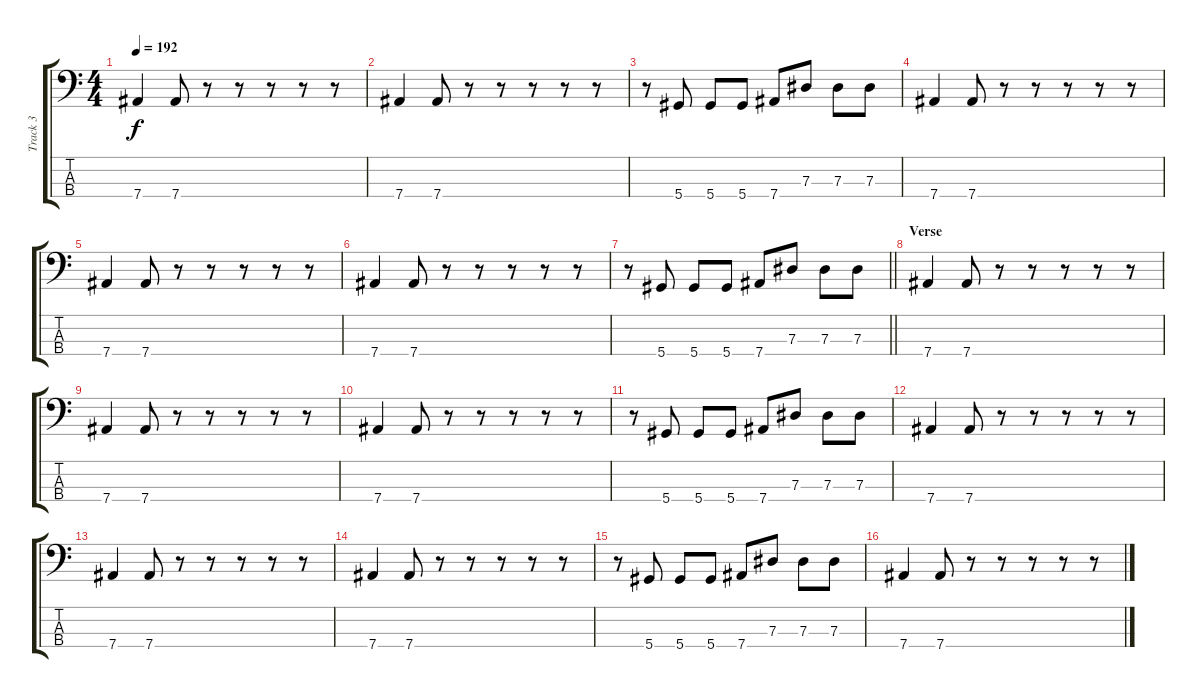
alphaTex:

\track ("Track 3" "Track 3") {instrument electricbassfinger}
\staff {score tabs}
\tuning (Gb2 Db2 Ab1 Eb1) {hide}
\ts (4 4)
\tempo 192
\clef f4
\ks c
7.4.4{dy f} 7.4.8 r.8 r.8 r.8 r.8 r.8 |
7.4.4 7.4.8 r.8 r.8 r.8 r.8 r.8 |
r.8 5.4.8 5.4.8 5.4.8 7.4.8 7.3.8 7.3.8 7.3.8 |
7.4.4 7.4.8 r.8 r.8 r.8 r.8 r.8 |
7.4.4 7.4.8 r.8 r.8 r.8 r.8 r.8 |
7.4.4 7.4.8 r.8 r.8 r.8 r.8 r.8 |
\barLineRight lightlight
r.8 5.4.8 5.4.8 5.4.8 7.4.8 7.3.8 7.3.8 7.3.8 |
\section ("" "Verse")
7.4.4 7.4.8 r.8 r.8 r.8 r.8 r.8 |
7.4.4 7.4.8 r.8 r.8 r.8 r.8 r.8 |
7.4.4 7.4.8 r.8 r.8 r.8 r.8 r.8 |
r.8 5.4.8 5.4.8 5.4.8 7.4.8 7.3.8 7.3.8 7.3.8 |
7.4.4 7.4.8 r.8 r.8 r.8 r.8 r.8 |
7.4.4 7.4.8 r.8 r.8 r.8 r.8 r.8 |
7.4.4 7.4.8 r.8 r.8 r.8 r.8 r.8 |
r.8 5.4.8 5.4.8 5.4.8 7.4.8 7.3.8 7.3.8 7.3.8 |
7.4.4 7.4.8 r.8 r.8 r.8 r.8 r.8
